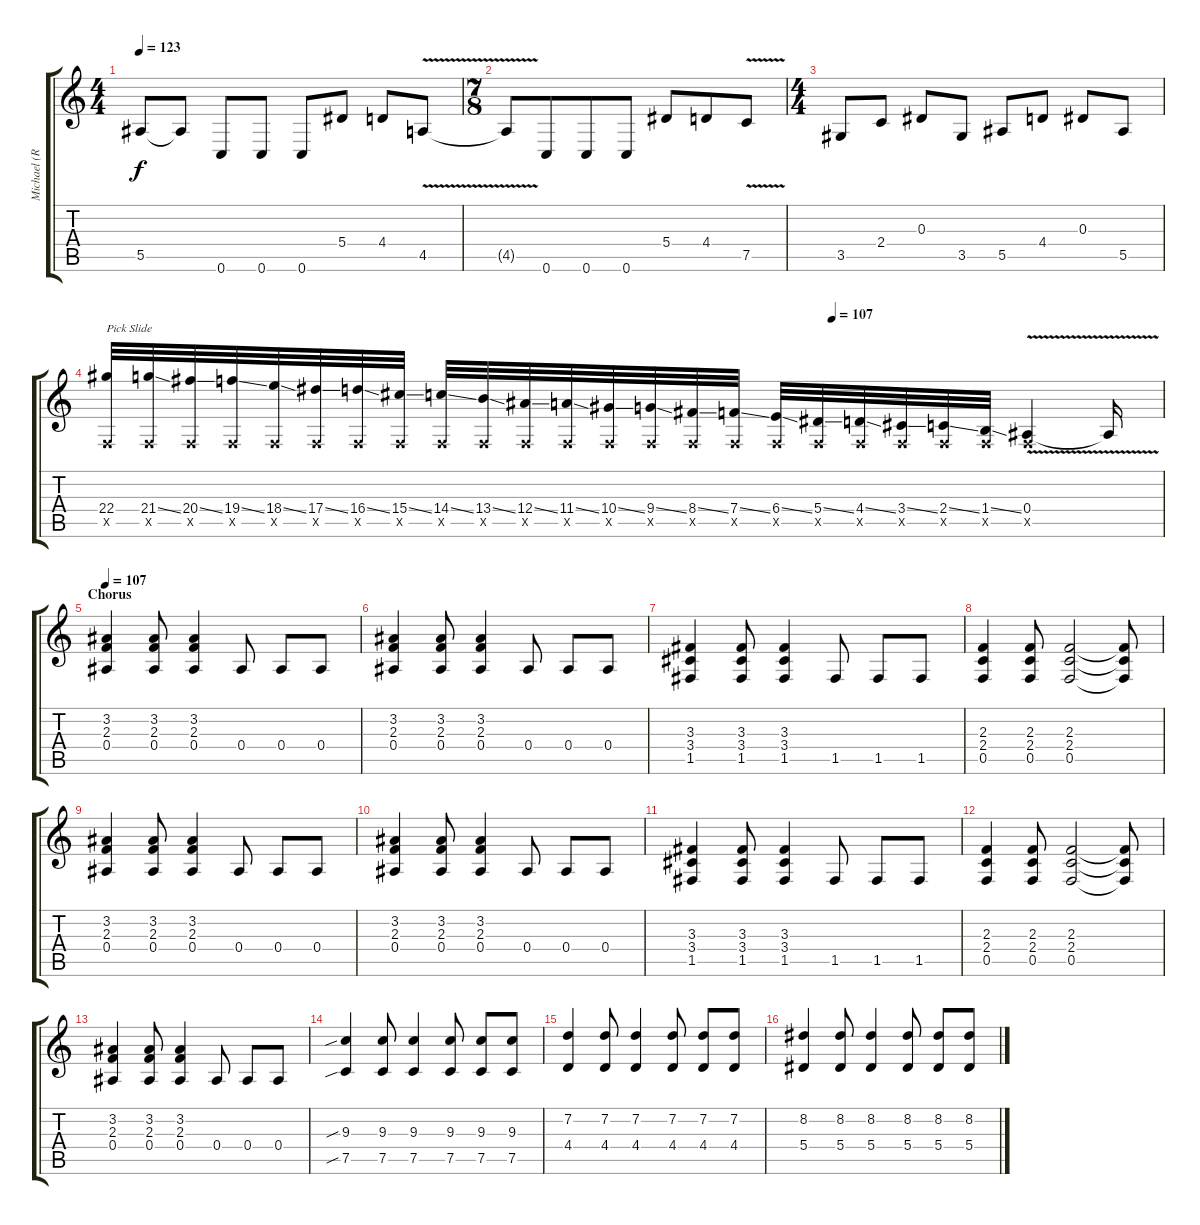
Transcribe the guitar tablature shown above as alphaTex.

\track ("Michael (R)" "Michael (R") {instrument overdrivenguitar}
\staff {score tabs}
\tuning (C4 G3 Eb3 Bb2 F2 C2) {hide}
\ts (4 4)
\tempo 123
\clef g2
\ks c
5.5{t}.8{dy f} 5.5{t}.8 0.6.8 0.6.8 0.6.8 5.4.8 4.4.8 4.5{v}.8 |
\ts (7 8)
4.5{t}.8 0.6.8 0.6.8 0.6.8 5.4.8 4.4.8 7.5{v}.8 |
\ts (4 4)
3.5.8 2.4.8 0.3.8 3.5.8 5.5.8 4.4.8 0.3.8 5.5.8 |
\tempo (107 0.6875)
(22.4 0.5{x}).32{txt "Pick Slide"} (21.4{ss} 0.5{x}).32 (20.4{ss} 0.5{x}).32 (19.4{ss} 0.5{x}).32 (18.4{ss} 0.5{x}).32 (17.4{ss} 0.5{x}).32 (16.4{ss} 0.5{x}).32 (15.4{ss} 0.5{x}).32 (14.4{ss} 0.5{x}).32 (13.4{ss} 0.5{x}).32 (12.4{ss} 0.5{x}).32 (11.4{ss} 0.5{x}).32 (10.4{ss} 0.5{x}).32 (9.4{ss} 0.5{x}).32 (8.4{ss} 0.5{x}).32 (7.4{ss} 0.5{x}).32 (6.4{ss} 0.5{x}).32 (5.4{ss} 0.5{x}).32 (4.4{ss} 0.5{x}).32 (3.4{ss} 0.5{x}).32 (2.4{ss} 0.5{x}).32 (1.4{ss} 0.5{x}).32 (0.4{v} 0.5{x}).4 0.4{t}.16 |
\section ("" "Chorus")
\tempo 107
(3.2 2.3 0.4).4 (3.2 2.3 0.4).8 (3.2 2.3 0.4).4 0.4.8 0.4.8 0.4.8 |
(3.2 2.3 0.4).4 (3.2 2.3 0.4).8 (3.2 2.3 0.4).4 0.4.8 0.4.8 0.4.8 |
(3.3 3.4 1.5).4 (3.3 3.4 1.5).8 (3.3 3.4 1.5).4 1.5.8 1.5.8 1.5.8 |
(2.3 2.4 0.5).4 (2.3 2.4 0.5).8 (2.3 2.4 0.5).2 (2.3{t} 2.4{t} 0.5{t}).8 |
(3.2 2.3 0.4).4 (3.2 2.3 0.4).8 (3.2 2.3 0.4).4 0.4.8 0.4.8 0.4.8 |
(3.2 2.3 0.4).4 (3.2 2.3 0.4).8 (3.2 2.3 0.4).4 0.4.8 0.4.8 0.4.8 |
(3.3 3.4 1.5).4 (3.3 3.4 1.5).8 (3.3 3.4 1.5).4 1.5.8 1.5.8 1.5.8 |
(2.3 2.4 0.5).4 (2.3 2.4 0.5).8 (2.3 2.4 0.5).2 (2.3{t} 2.4{t} 0.5{t}).8 |
(3.2 2.3 0.4).4 (3.2 2.3 0.4).8 (3.2 2.3 0.4).4 0.4.8 0.4.8 0.4.8 |
(9.3{sib} 7.5{sib}).4 (9.3 7.5).8 (9.3 7.5).4 (9.3 7.5).8 (9.3 7.5).8 (9.3 7.5).8 |
(7.2 4.4).4 (7.2 4.4).8 (7.2 4.4).4 (7.2 4.4).8 (7.2 4.4).8 (7.2 4.4).8 |
(8.2 5.4).4 (8.2 5.4).8 (8.2 5.4).4 (8.2 5.4).8 (8.2 5.4).8 (8.2 5.4).8
